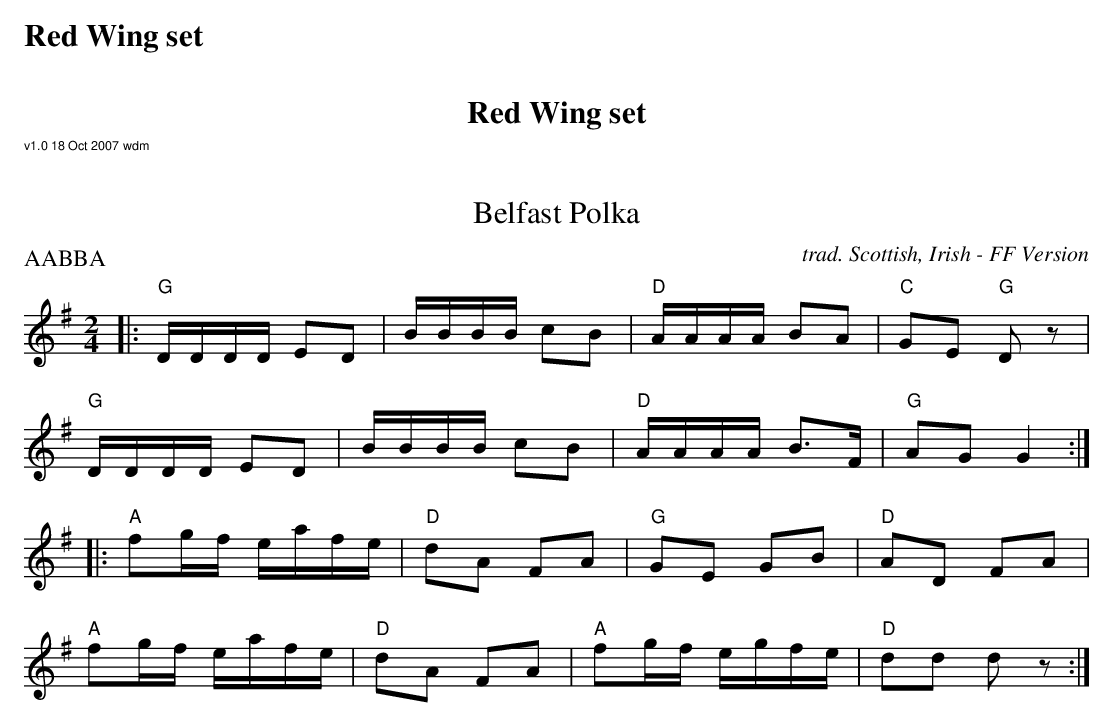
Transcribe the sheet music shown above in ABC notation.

X:1
T: Belfast Polka
O: trad. Scottish, Irish - FF Version
M: 2/4
L: 1/8
P: AABBA
K: Gmaj
|:"G"D/D/D/D/ ED|B/B/B/B/ cB|"D"A/A/A/A/ BA|"C"GE "G"Dz|
"G"D/D/D/D/ ED|B/B/B/B/ cB|"D"A/A/A/A/ B>F|"G"AG G2:|
|:"A"fg/f/ e/a/f/e/|"D"dA FA|"G"GE GB|"D"AD FA|
"A"fg/f/ e/a/f/e/|"D"dA FA|"A"fg/f/ e/g/f/e/|"D"dd dz:|
